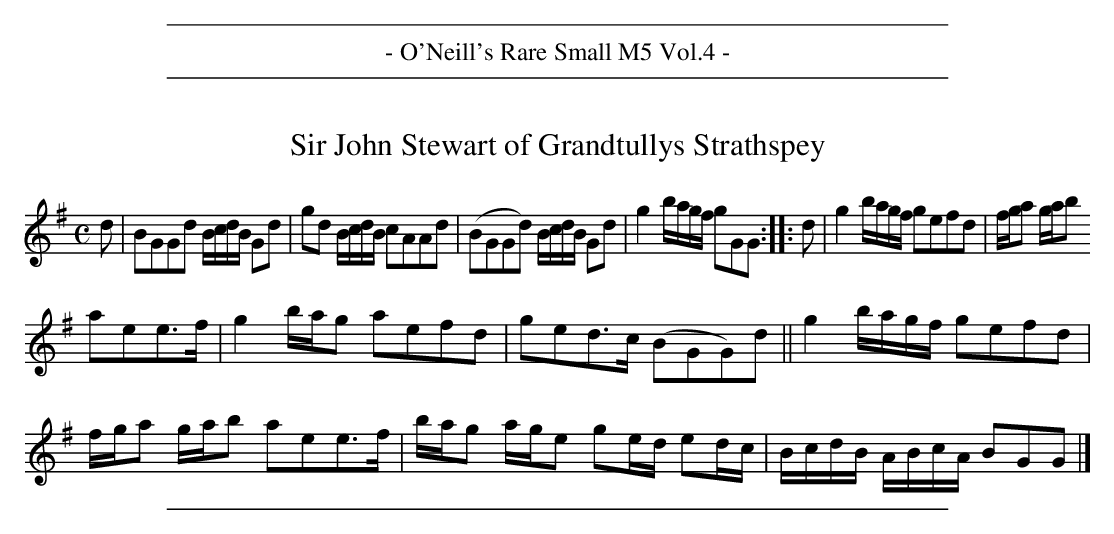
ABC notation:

X:1
T: Sir John Stewart of Grandtullys Strathspey
M: C
L: 1/16
K: G
d2 |\
B2G2G2d2 BcdB G2d2 | g2d2 BcdB c2A2A2d2 |\
(B2G2G2d2) BcdB G2d2 | g4 bagf g2G2G2 :: d2 |\
g4 bagf g2e2f2d2 | fga2 gab2
a2e2e3f |\
g4 bag2 a2e2f2d2 | g2e2d3c (B2G2G2)d2 ||\
g4 bagf g2e2f2d2 | fga2 gab2 a2e2e3f |\
bag2 age2 g2ed e2dc | BcdB ABcA B2G2G2 |]
